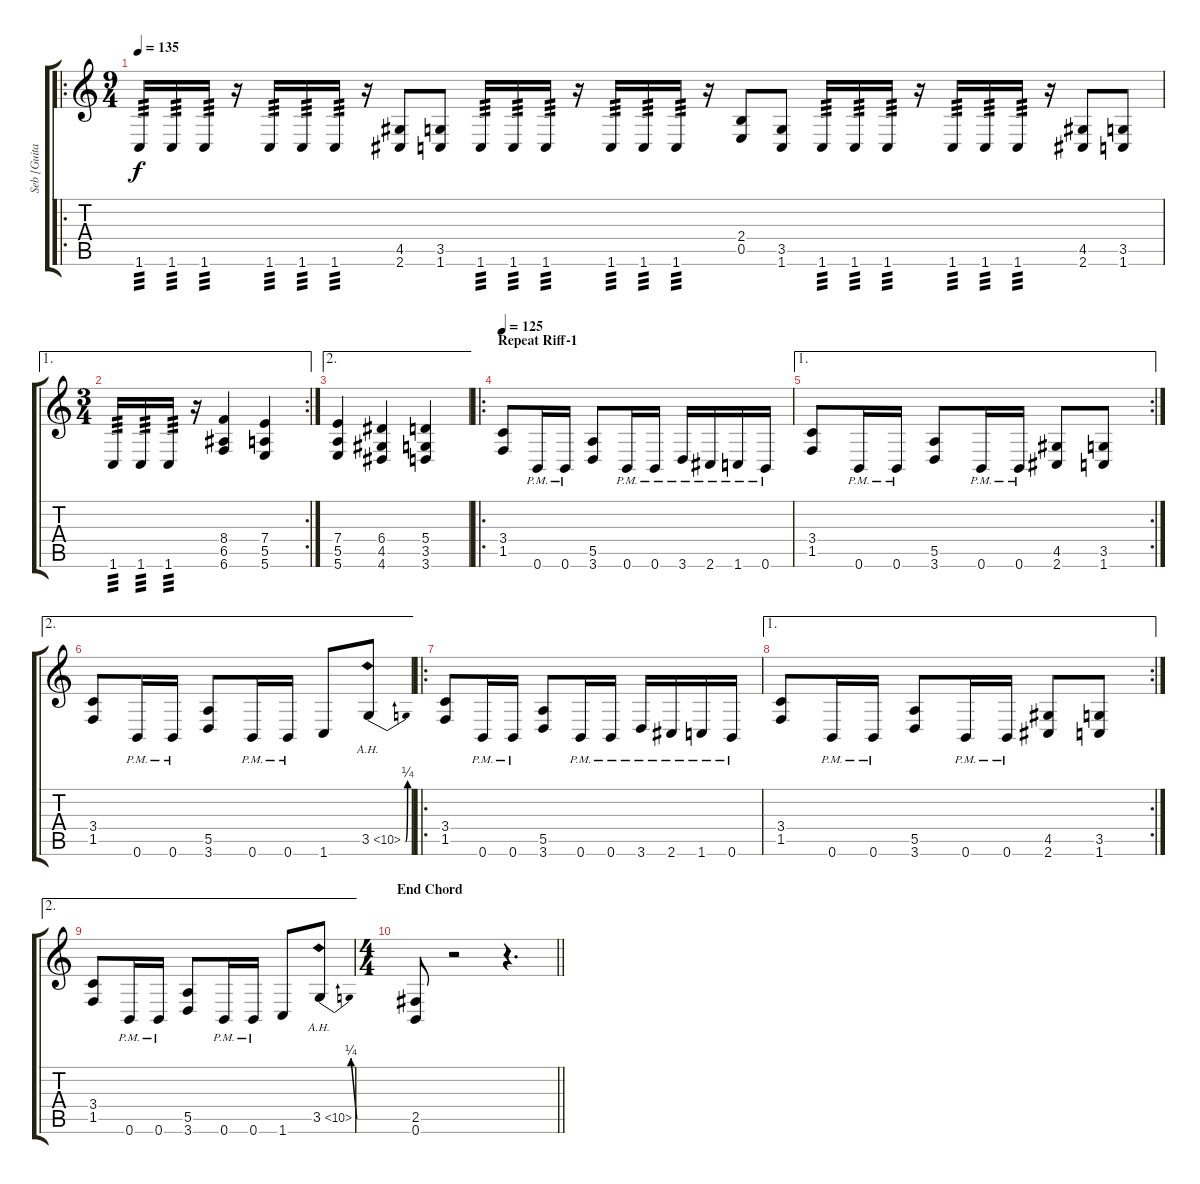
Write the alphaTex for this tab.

\track ("Seb [Guitar Left]" "Seb [Guita") {instrument distortionguitar}
\staff {score tabs}
\tuning (B3 Gb3 D3 A2 E2 B1) {hide}
\ro
\ts (9 4)
\tempo 135
\clef g2
\ks c
1.6.16{tp 3 dy f} 1.6.16{tp 3} 1.6.16{tp 3} r.16 1.6.16{tp 3} 1.6.16{tp 3} 1.6.16{tp 3} r.16 (4.5 2.6).8 (3.5 1.6).8 1.6.16{tp 3} 1.6.16{tp 3} 1.6.16{tp 3} r.16 1.6.16{tp 3} 1.6.16{tp 3} 1.6.16{tp 3} r.16 (2.4 0.5).8 (3.5 1.6).8 1.6.16{tp 3} 1.6.16{tp 3} 1.6.16{tp 3} r.16 1.6.16{tp 3} 1.6.16{tp 3} 1.6.16{tp 3} r.16 (4.5 2.6).8 (3.5 1.6).8 |
\ae 1
\rc 2
\ts (3 4)
1.6.16{tp 3} 1.6.16{tp 3} 1.6.16{tp 3} r.16 (8.4 6.5 6.6).4 (7.4 5.5 5.6).4 |
\ae 2
(7.4 5.5 5.6).4 (6.4 4.5 4.6).4 (5.4 3.5 3.6).4 |
\ro
\section ("" "Repeat Riff-1")
\tempo 125
(3.4 1.5).8 0.6{pm}.16 0.6{pm}.16 (5.5 3.6).8 0.6{pm}.16 0.6{pm}.16 3.6{pm}.16 2.6{pm}.16 1.6{pm}.16 0.6{pm}.16 |
\ae 1
\rc 2
(3.4 1.5).8 0.6{pm}.16 0.6{pm}.16 (5.5 3.6).8 0.6{pm}.16 0.6{pm}.16 (4.5 2.6).8 (3.5 1.6).8 |
\ae 2
(3.4 1.5).8 0.6{pm}.16 0.6{pm}.16 (5.5 3.6).8 0.6{pm}.16 0.6{pm}.16 1.6.8 3.5{be (bend 0 0 60 1) ah 7}.8 |
\ro
(3.4 1.5).8 0.6{pm}.16 0.6{pm}.16 (5.5 3.6).8 0.6{pm}.16 0.6{pm}.16 3.6{pm}.16 2.6{pm}.16 1.6{pm}.16 0.6{pm}.16 |
\ae 1
\rc 2
(3.4 1.5).8 0.6{pm}.16 0.6{pm}.16 (5.5 3.6).8 0.6{pm}.16 0.6{pm}.16 (4.5 2.6).8 (3.5 1.6).8 |
\ae 2
(3.4 1.5).8 0.6{pm}.16 0.6{pm}.16 (5.5 3.6).8 0.6{pm}.16 0.6{pm}.16 1.6.8 3.5{be (bend 0 0 60 1) ah 7}.8 |
\ts (4 4)
\section ("" "End Chord")
\barLineRight lightlight
(2.5 0.6).8 r.2 r.4{d}
